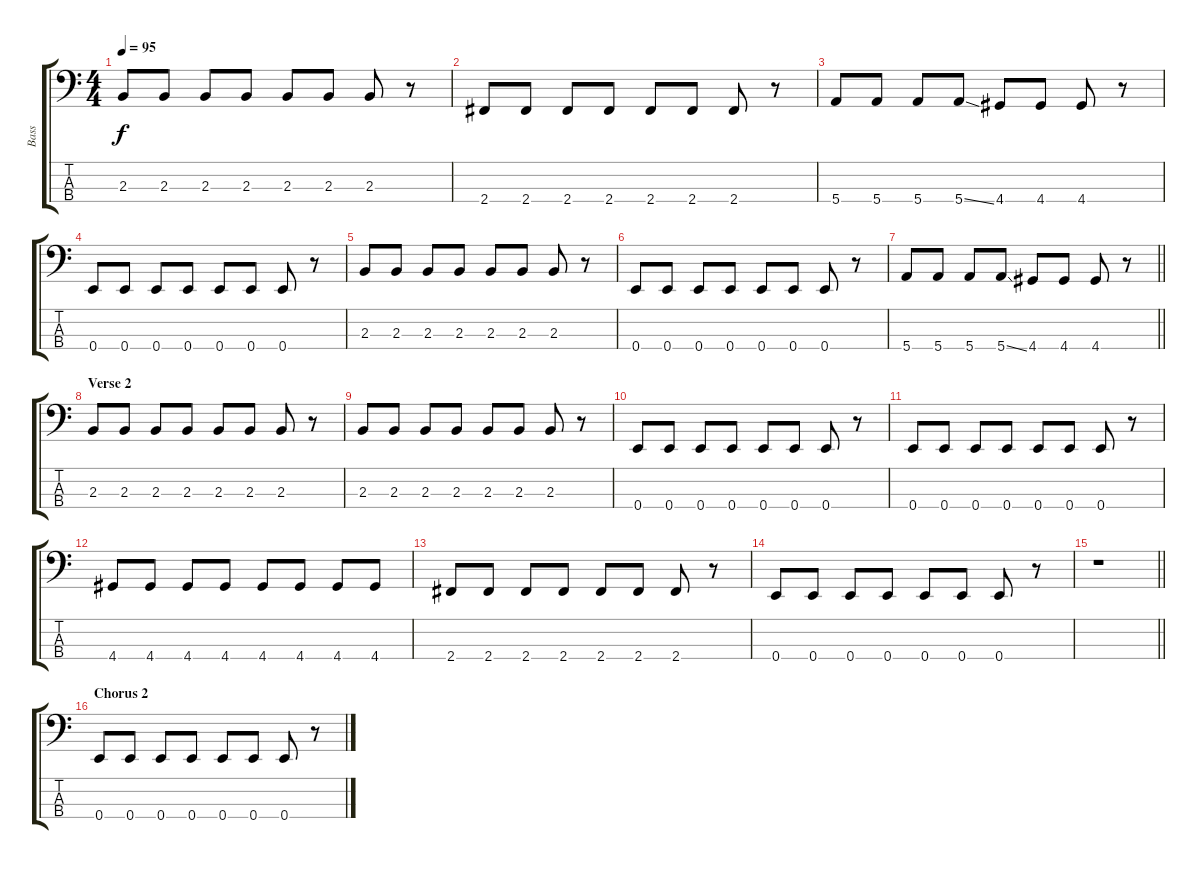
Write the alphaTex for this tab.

\track ("Bass" "Bass") {instrument electricbassfinger}
\staff {score tabs}
\tuning (G2 D2 A1 E1) {hide}
\ts (4 4)
\tempo 95
\clef f4
\ks c
2.3.8{dy f} 2.3.8 2.3.8 2.3.8 2.3.8 2.3.8 2.3.8 r.8 |
2.4.8 2.4.8 2.4.8 2.4.8 2.4.8 2.4.8 2.4.8 r.8 |
5.4.8 5.4.8 5.4.8 5.4{ss}.8 4.4.8 4.4.8 4.4.8 r.8 |
0.4.8 0.4.8 0.4.8 0.4.8 0.4.8 0.4.8 0.4.8 r.8 |
2.3.8 2.3.8 2.3.8 2.3.8 2.3.8 2.3.8 2.3.8 r.8 |
0.4.8 0.4.8 0.4.8 0.4.8 0.4.8 0.4.8 0.4.8 r.8 |
\barLineRight lightlight
5.4.8 5.4.8 5.4.8 5.4{ss}.8 4.4.8 4.4.8 4.4.8 r.8 |
\section ("" "Verse 2")
2.3.8 2.3.8 2.3.8 2.3.8 2.3.8 2.3.8 2.3.8 r.8 |
2.3.8 2.3.8 2.3.8 2.3.8 2.3.8 2.3.8 2.3.8 r.8 |
0.4.8 0.4.8 0.4.8 0.4.8 0.4.8 0.4.8 0.4.8 r.8 |
0.4.8 0.4.8 0.4.8 0.4.8 0.4.8 0.4.8 0.4.8 r.8 |
4.4.8 4.4.8 4.4.8 4.4.8 4.4.8 4.4.8 4.4.8 4.4.8 |
2.4.8 2.4.8 2.4.8 2.4.8 2.4.8 2.4.8 2.4.8 r.8 |
0.4.8 0.4.8 0.4.8 0.4.8 0.4.8 0.4.8 0.4.8 r.8 |
\barLineRight lightlight
r.1 |
\section ("" "Chorus 2")
0.4.8 0.4.8 0.4.8 0.4.8 0.4.8 0.4.8 0.4.8 r.8
